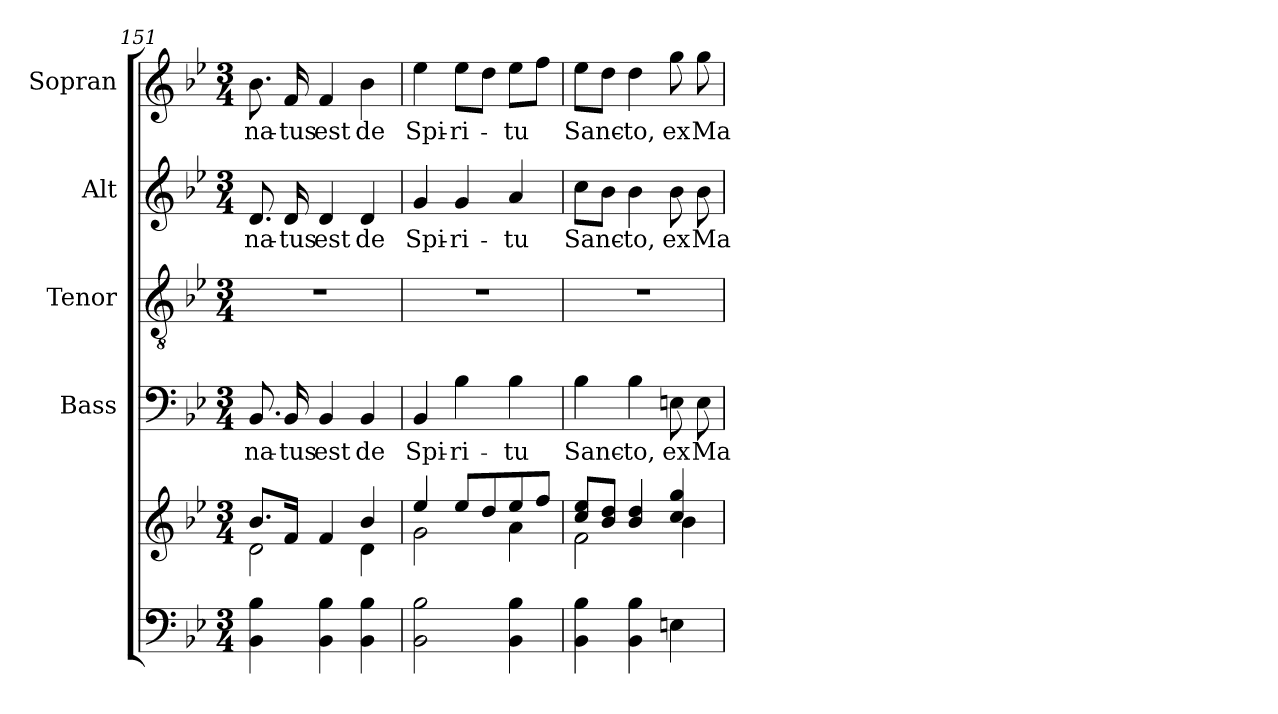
**kern	**kern	**kern	**text	**kern	**kern	**text	**kern	**text
*part5	*part5	*part4	*part4	*part3	*part2	*part2	*part1	*part1
*staff6	*staff5	*staff4	*staff4	*staff3	*staff2	*staff2	*staff1	*staff1
*	*	*I"Bass	*	*I"Tenor	*I"Alt	*	*I"Sopran	*
*	*	*I'B.	*	*I'T.	*I'A.	*	*I'S.	*
*clefF4	*clefG2	*clefF4	*	*clefGv2	*clefG2	*	*clefG2	*
*k[b-e-]	*k[b-e-]	*k[b-e-]	*	*k[b-e-]	*k[b-e-]	*	*k[b-e-]	*
*B-:	*B-:	*B-:	*	*B-:	*B-:	*	*B-:	*
*M3/4	*M3/4	*M3/4	*	*M3/4	*M3/4	*	*M3/4	*
=151	=151	=151	=151	=151	=151	=151	=151	=151
*	*^	*	*	*	*	*	*	*
!	!	!	!	!LO:LY:b	!	!	!LO:LY:b	!	!LO:LY:b
4BB-\ 4B-\	8.b-/L	2d\	8.BB-/	-na-	2.r	8.d/	-na-	8.b-\	-na-
!	!	!	!	!LO:LY:b	!	!	!LO:LY:b	!	!LO:LY:b
.	16f/Jk	.	16BB-/	-tus	.	16d/	-tus	16f/	-tus
!	!	!	!	!LO:LY:b	!	!	!LO:LY:b	!	!LO:LY:b
4BB-\ 4B-\	4f/	.	4BB-/	est	.	4d/	est	4f/	est
!	!	!	!	!LO:LY:b	!	!	!LO:LY:b	!	!LO:LY:b
4BB-\ 4B-\	4b-/	4d\	4BB-/	de	.	4d/	de	4b-\	de
=152	=152	=152	=152	=152	=152	=152	=152	=152	=152
!	!	!	!	!LO:LY:b	!	!	!LO:LY:b	!	!LO:LY:b
2BB-\ 2B-\	4ee-/	2g\	4BB-/	Spi-	2.r	4g/	Spi-	4ee-\	Spi-
!	!	!	!	!LO:LY:b	!	!	!LO:LY:b	!	!LO:LY:b
.	8ee-/L	.	4B-\	-ri-	.	4g/	-ri-	8ee-\L	-ri-
.	8dd/	.	.	.	.	.	.	8dd\J	.
!	!	!	!	!LO:LY:b	!	!	!LO:LY:b	!	!LO:LY:b
4BB-\ 4B-\	8ee-/	4a\	4B-\	-tu	.	4a/	-tu	8ee-\L	-tu
.	8ff/J	.	.	.	.	.	.	8ff\J	.
=153	=153	=153	=153	=153	=153	=153	=153	=153	=153
!	!	!	!	!LO:LY:b	!	!	!LO:LY:b	!	!LO:LY:b
4BB-\ 4B-\	8cc/ 8ee-/L	2f\	4B-\	Sanc-	2.r	8cc\L	Sanc-	8ee-\L	Sanc-
.	8b-/ 8dd/J	.	.	.	.	8b-\J	.	8dd\J	.
!	!	!	!	!LO:LY:b	!	!	!LO:LY:b	!	!LO:LY:b
4BB-\ 4B-\	4b-/ 4dd/	.	4B-\	-to,	.	4b-\	-to,	4dd\	-to,
!	!	!	!	!LO:LY:b	!	!	!LO:LY:b	!	!LO:LY:b
4En\	4cc/ 4gg/	4b-\	8En\	ex	.	8b-\	ex	8gg\	ex
!	!	!	!	!LO:LY:b	!	!	!LO:LY:b	!	!LO:LY:b
.	.	.	8E\	Ma-	.	8b-\	Ma-	8gg\	Ma-
*	*v	*v	*	*	*	*	*	*	*
=	=	=	=	=	=	=	=	=
*-	*-	*-	*-	*-	*-	*-	*-	*-
